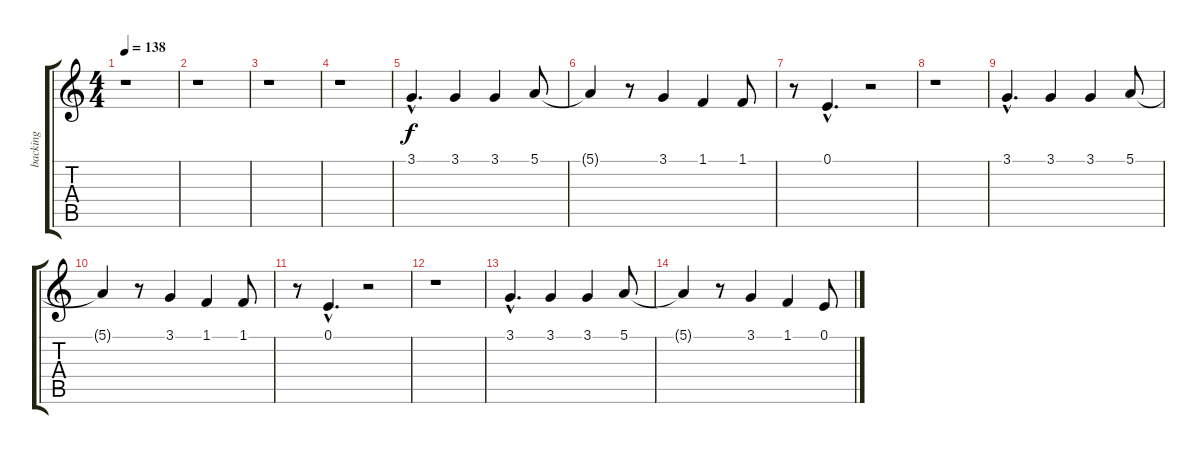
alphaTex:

\track ("backing" "backing") {instrument lead5charang}
\staff {score tabs}
\tuning (E4 B3 G3 D3 A2 E2) {hide}
\ts (4 4)
\tempo 138
\clef g2
\ks c
r.1{dy f} |
r.1 |
r.1 |
r.1 |
3.1{hac}.4{d} 3.1.4 3.1.4 5.1.8 |
5.1{t}.4 r.8 3.1.4 1.1.4 1.1.8 |
r.8 0.1{hac}.4{d} r.2 |
r.1 |
3.1{hac}.4{d} 3.1.4 3.1.4 5.1.8 |
5.1{t}.4 r.8 3.1.4 1.1.4 1.1.8 |
r.8{volume 0} 0.1{hac}.4{d} r.2 |
r.1 |
3.1{hac}.4{d} 3.1.4 3.1.4 5.1.8 |
5.1{t}.4 r.8 3.1.4 1.1.4 0.1.8
